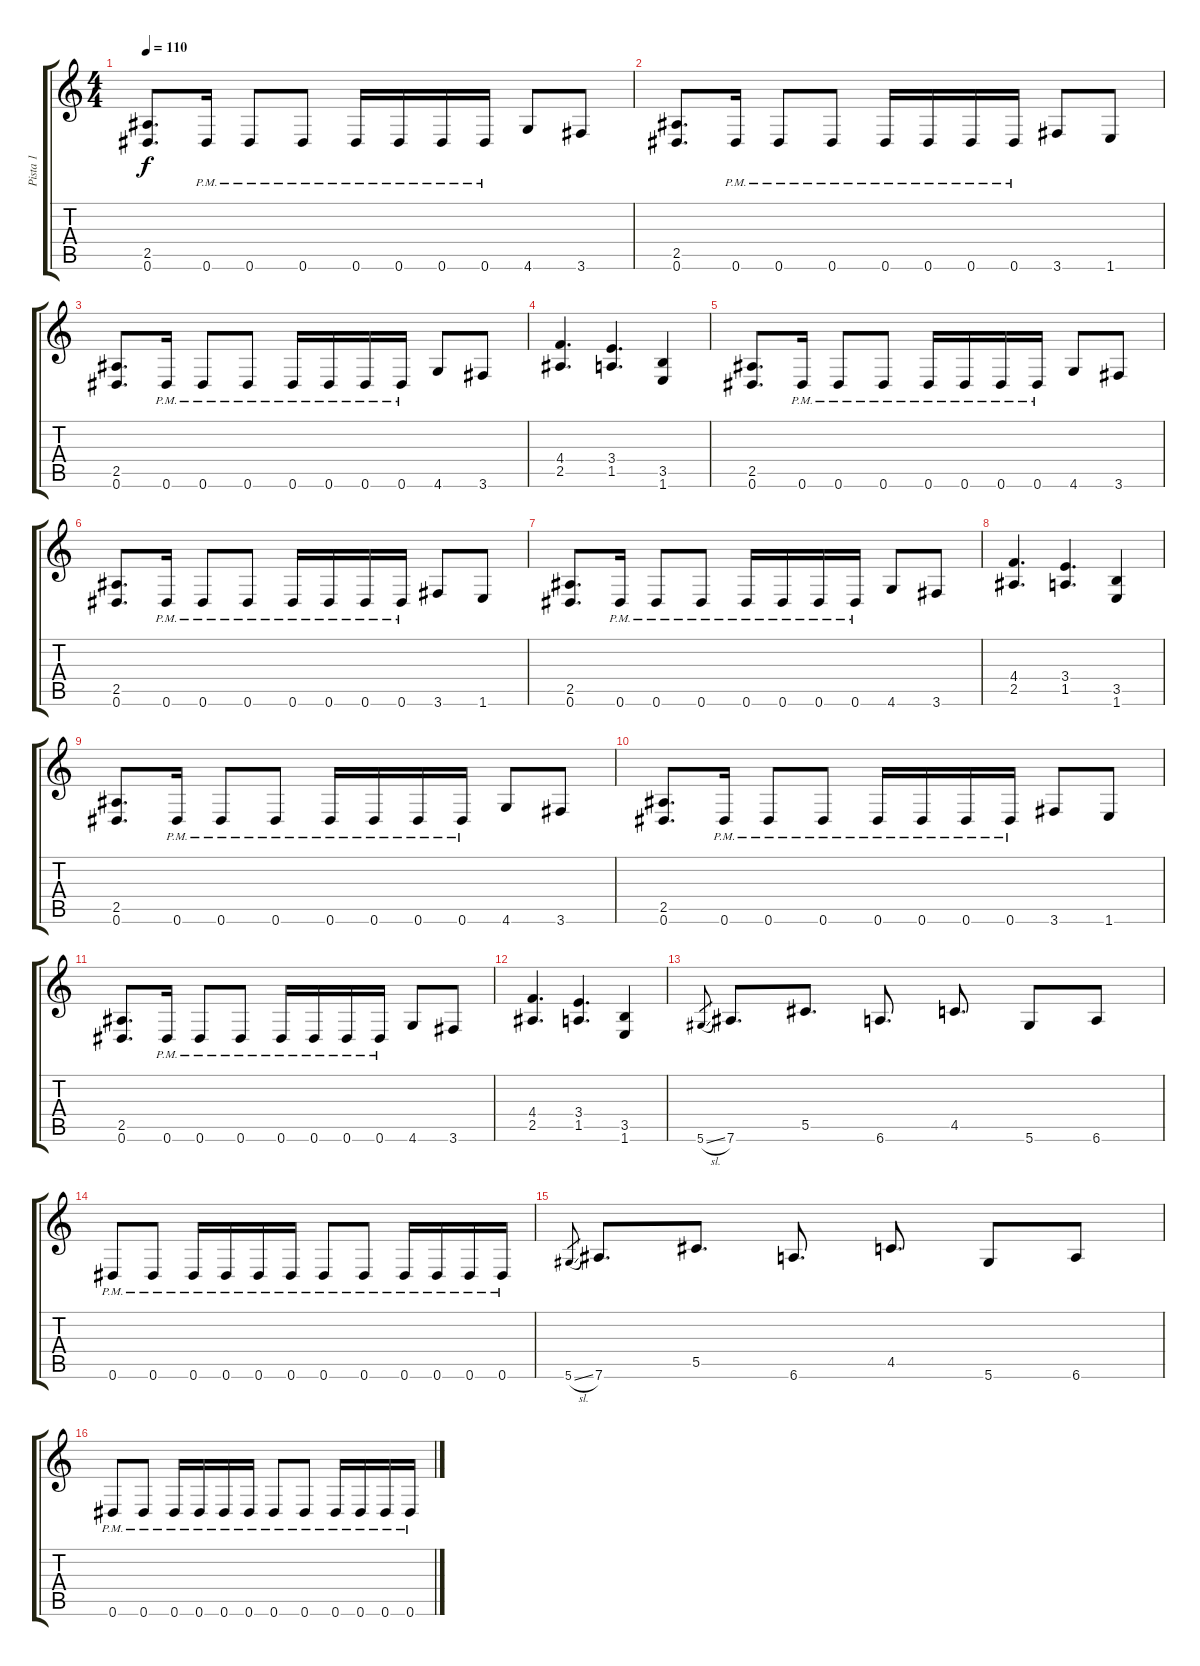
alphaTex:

\track ("Pista 1" "Pista 1") {instrument distortionguitar}
\staff {score tabs}
\tuning (Eb4 Bb3 Gb3 Db3 Ab2 Eb2) {hide}
\ts (4 4)
\tempo 110
\clef g2
\ks c
(2.5 0.6).8{d dy f} 0.6{pm}.16 0.6{pm}.8 0.6{pm}.8 0.6{pm}.16 0.6{pm}.16 0.6{pm}.16 0.6{pm}.16 4.6.8 3.6.8 |
(2.5 0.6).8{d} 0.6{pm}.16 0.6{pm}.8 0.6{pm}.8 0.6{pm}.16 0.6{pm}.16 0.6{pm}.16 0.6{pm}.16 3.6.8 1.6.8 |
(2.5 0.6).8{d} 0.6{pm}.16 0.6{pm}.8 0.6{pm}.8 0.6{pm}.16 0.6{pm}.16 0.6{pm}.16 0.6{pm}.16 4.6.8 3.6.8 |
(4.4 2.5).4{d} (3.4 1.5).4{d} (3.5 1.6).4 |
(2.5 0.6).8{d} 0.6{pm}.16 0.6{pm}.8 0.6{pm}.8 0.6{pm}.16 0.6{pm}.16 0.6{pm}.16 0.6{pm}.16 4.6.8 3.6.8 |
(2.5 0.6).8{d} 0.6{pm}.16 0.6{pm}.8 0.6{pm}.8 0.6{pm}.16 0.6{pm}.16 0.6{pm}.16 0.6{pm}.16 3.6.8 1.6.8 |
(2.5 0.6).8{d} 0.6{pm}.16 0.6{pm}.8 0.6{pm}.8 0.6{pm}.16 0.6{pm}.16 0.6{pm}.16 0.6{pm}.16 4.6.8 3.6.8 |
(4.4 2.5).4{d} (3.4 1.5).4{d} (3.5 1.6).4 |
(2.5 0.6).8{d} 0.6{pm}.16 0.6{pm}.8 0.6{pm}.8 0.6{pm}.16 0.6{pm}.16 0.6{pm}.16 0.6{pm}.16 4.6.8 3.6.8 |
(2.5 0.6).8{d} 0.6{pm}.16 0.6{pm}.8 0.6{pm}.8 0.6{pm}.16 0.6{pm}.16 0.6{pm}.16 0.6{pm}.16 3.6.8 1.6.8 |
(2.5 0.6).8{d} 0.6{pm}.16 0.6{pm}.8 0.6{pm}.8 0.6{pm}.16 0.6{pm}.16 0.6{pm}.16 0.6{pm}.16 4.6.8 3.6.8 |
(4.4 2.5).4{d} (3.4 1.5).4{d} (3.5 1.6).4 |
5.6{sl}.8{gr} 7.6.8{d} 5.5.8{d} 6.6.8{d} 4.5.8{d} 5.6.8 6.6.8 |
0.6{pm}.8 0.6{pm}.8 0.6{pm}.16 0.6{pm}.16 0.6{pm}.16 0.6{pm}.16 0.6{pm}.8 0.6{pm}.8 0.6{pm}.16 0.6{pm}.16 0.6{pm}.16 0.6{pm}.16 |
5.6{sl}.8{gr} 7.6.8{d} 5.5.8{d} 6.6.8{d} 4.5.8{d} 5.6.8 6.6.8 |
0.6{pm}.8 0.6{pm}.8 0.6{pm}.16 0.6{pm}.16 0.6{pm}.16 0.6{pm}.16 0.6{pm}.8 0.6{pm}.8 0.6{pm}.16 0.6{pm}.16 0.6{pm}.16 0.6{pm}.16
